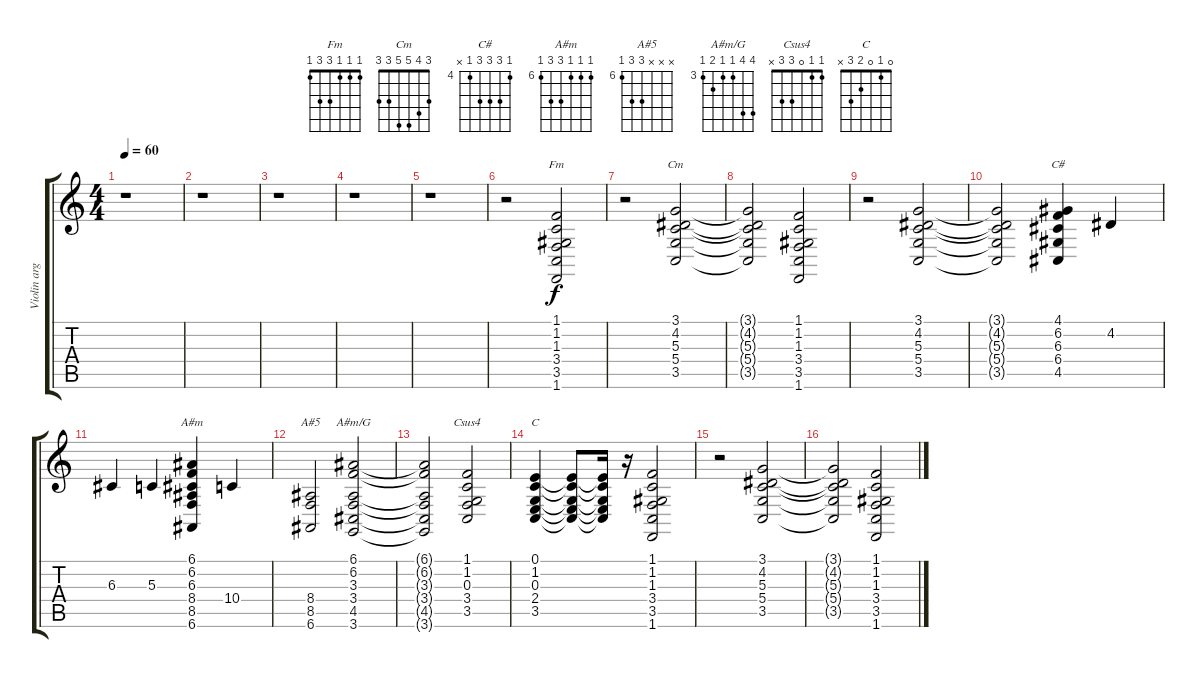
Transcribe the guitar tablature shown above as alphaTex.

\track ("Violin argt for guitar" "Violin arg") {instrument violin}
\staff {score tabs}
\tuning (E4 B3 G3 D3 A2 E2) {hide}
\chord ("Fm" 1 1 1 3 3 1)
\chord ("Cm" 3 4 5 5 3 3)
\chord ("C#" 4 6 6 6 4 x) {firstfret 4}
\chord ("A#m" 6 6 6 8 8 6) {firstfret 6}
\chord ("A#5" x x x 8 8 6) {firstfret 6}
\chord ("A#m/G" 6 6 3 3 4 3) {firstfret 3}
\chord ("Csus4" 1 1 0 3 3 x)
\chord ("C" 0 1 0 2 3 x)
\ts (4 4)
\tempo 60
\clef g2
\ks c
r.1{dy f instrument violin} |
r.1 |
r.1 |
r.1 |
r.1 |
r.2 (1.1 1.2 1.3 3.4 3.5 1.6).2{ch "Fm"} |
r.2 (3.1 4.2 5.3 5.4 3.5).2{ch "Cm"} |
(3.1{t} 4.2{t} 5.3{t} 5.4{t} 3.5{t}).2 (1.1 1.2 1.3 3.4 3.5 1.6).2 |
r.2 (3.1 4.2 5.3 5.4 3.5).2 |
(3.1{t} 4.2{t} 5.3{t} 5.4{t} 3.5{t}).2 (4.1 6.2 6.3 6.4 4.5).4{ch "C#"} 4.2.4 |
6.3.4 5.3.4 (6.1 6.2 6.3 8.4 8.5 6.6).4{ch "A#m"} 10.4.4 |
(8.4 8.5 6.6).2{ch "A#5"} (6.1 6.2 3.3 3.4 4.5 3.6).2{ch "A#m/G"} |
(6.1{t} 6.2{t} 3.3{t} 3.4{t} 4.5{t} 3.6{t}).2 (1.1 1.2 0.3 3.4 3.5).2{ch "Csus4"} |
(0.1 1.2 0.3 2.4 3.5).4{ch "C"} (0.1{t} 1.2{t} 0.3{t} 2.4{t} 3.5{t}).8 (0.1{t} 1.2{t} 0.3{t} 2.4{t} 3.5{t}).16 r.16 (1.1 1.2 1.3 3.4 3.5 1.6).2 |
r.2 (3.1 4.2 5.3 5.4 3.5).2 |
(3.1{t} 4.2{t} 5.3{t} 5.4{t} 3.5{t}).2 (1.1 1.2 1.3 3.4 3.5 1.6).2
